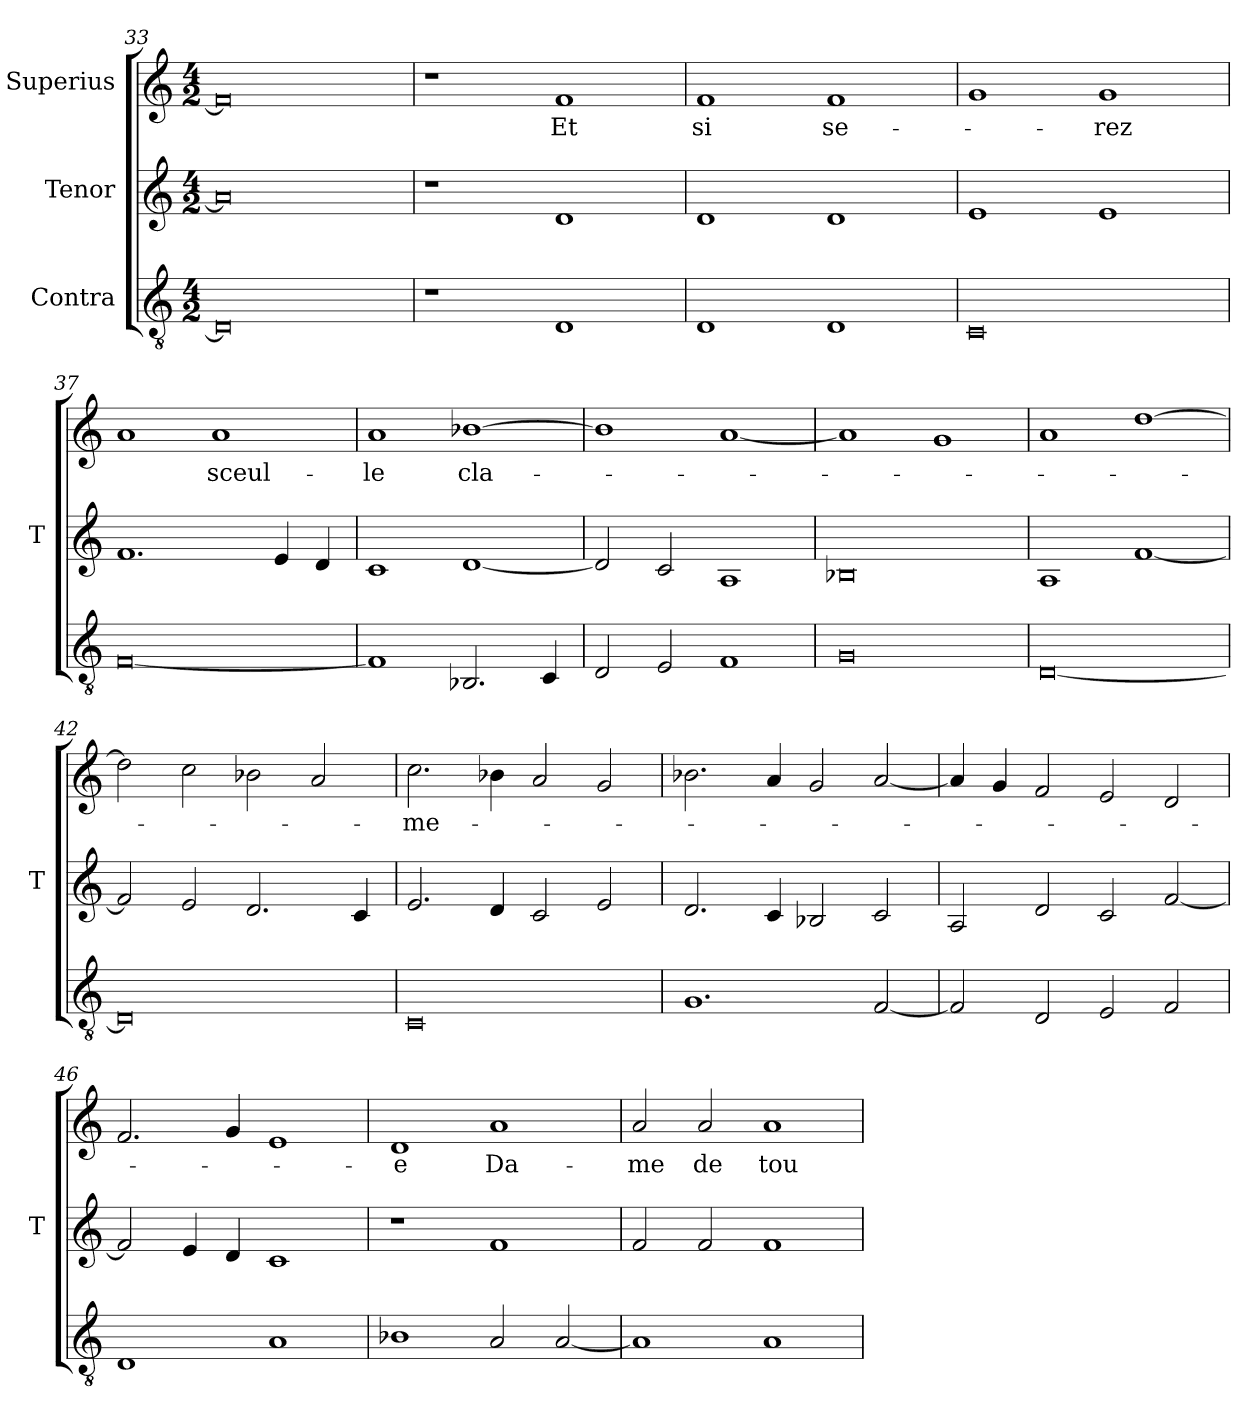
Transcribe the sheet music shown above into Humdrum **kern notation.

**kern	**kern	**kern	**text
*part3	*part2	*part1	*part1
*staff3	*staff2	*staff1	*staff1
*I"Contra	*I"Tenor	*I"Superius	*
*	*I'T	*	*
*clefGv2	*clefG2	*clefG2	*
*M4/2	*M4/2	*M4/2	*
=33	=33	=33	=33
0D]	0a]	0f#]	.
=34	=34	=34	=34
1r	1r	1r	.
1D	1d	1f	-Et
=35	=35	=35	=35
1D	1d	1f	-si
1D	1d	1f	se-
=36	=36	=36	=36
0C	1e	1g	.
.	1e	1g	-rez
=37	=37	=37	=37
[0F	1.f	1a	.
.	.	1a	sceul-
.	4e	.	.
.	4d	.	.
=38	=38	=38	=38
1F]	1c	1a	-le
2.BB-X	[1d	[1b-X	cla-
4C	.	.	.
=39	=39	=39	=39
2D	2d]	1b-]	.
2E	2c	.	.
1F	1A	[1a	.
=40	=40	=40	=40
0G	0B-X	1a]	.
.	.	1g	.
=41	=41	=41	=41
[0D	1A	1a	.
.	[1f	[1dd	.
=42	=42	=42	=42
0D]	2f]	2dd]	.
.	2e	2cc	.
.	2.d	2b-X	.
.	.	2a	.
.	4c	.	.
=43	=43	=43	=43
0C	2.e	2.cc	-me-
.	4d	4b-X	.
.	2c	2a	.
.	2e	2g	.
=44	=44	=44	=44
1.G	2.d	2.b-X	.
.	4c	4a	.
.	2B-X	2g	.
[2F	2c	[2a	.
=45	=45	=45	=45
2F]	2A	4a]	.
.	.	4g	.
2D	2d	2f	.
2E	2c	2e	.
2F	[2f	2d	.
=46	=46	=46	=46
1D	2f]	2.f	.
.	4e	.	.
.	4d	4g	.
1A	1c	1e	.
=47	=47	=47	=47
1B-X	1r	1d	-e
2A	1f	1a	Da-
[2A	.	.	.
=48	=48	=48	=48
1A]	2f	2a	-me
.	2f	2a	-de
1A	1f	1a	tou-
=	=	=	=
*-	*-	*-	*-
